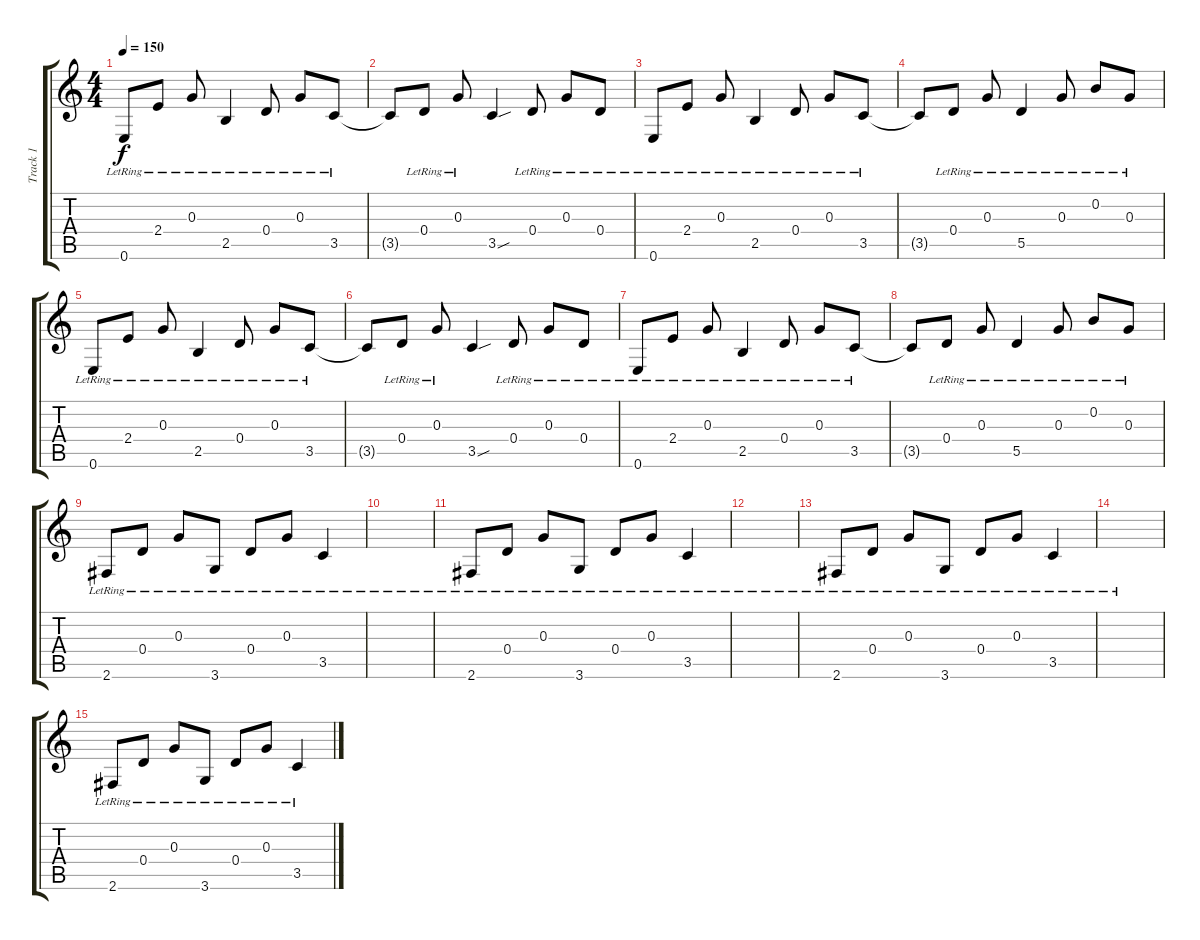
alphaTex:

\track ("Track 1" "Track 1") {instrument electricguitarclean}
\staff {score tabs}
\tuning (E4 B3 G3 D3 A2 E2) {hide}
\ts (4 4)
\tempo 150
\clef g2
\ks c
0.6{lr}.8{dy f instrument electricguitarclean} 2.4{lr}.8 0.3{lr}.8 2.5{lr}.4 0.4{lr}.8 0.3{lr}.8 3.5{lr}.8 |
3.5{t}.8 0.4{lr}.8 0.3{lr}.8 3.5{sou}.4 0.4{lr}.8 0.3{lr}.8 0.4{lr}.8 |
0.6{lr}.8 2.4{lr}.8 0.3{lr}.8 2.5{lr}.4 0.4{lr}.8 0.3{lr}.8 3.5{lr}.8 |
3.5{t}.8 0.4{lr}.8 0.3{lr}.8 5.5{lr}.4 0.3{lr}.8 0.2{lr}.8 0.3{lr}.8 |
0.6{lr}.8 2.4{lr}.8 0.3{lr}.8 2.5{lr}.4 0.4{lr}.8 0.3{lr}.8 3.5{lr}.8 |
3.5{t}.8 0.4{lr}.8 0.3{lr}.8 3.5{sou}.4 0.4{lr}.8 0.3{lr}.8 0.4{lr}.8 |
0.6{lr}.8 2.4{lr}.8 0.3{lr}.8 2.5{lr}.4 0.4{lr}.8 0.3{lr}.8 3.5{lr}.8 |
3.5{t}.8 0.4{lr}.8 0.3{lr}.8 5.5{lr}.4 0.3{lr}.8 0.2{lr}.8 0.3{lr}.8 |
2.6{lr}.8 0.4{lr}.8 0.3{lr}.8 3.6{lr}.8 0.4{lr}.8 0.3{lr}.8 3.5{lr}.4 |
|
2.6{lr}.8 0.4{lr}.8 0.3{lr}.8 3.6{lr}.8 0.4{lr}.8 0.3{lr}.8 3.5{lr}.4 |
|
2.6{lr}.8 0.4{lr}.8 0.3{lr}.8 3.6{lr}.8 0.4{lr}.8 0.3{lr}.8 3.5{lr}.4 |
|
2.6{lr}.8 0.4{lr}.8 0.3{lr}.8 3.6{lr}.8 0.4{lr}.8 0.3{lr}.8 3.5{lr}.4
